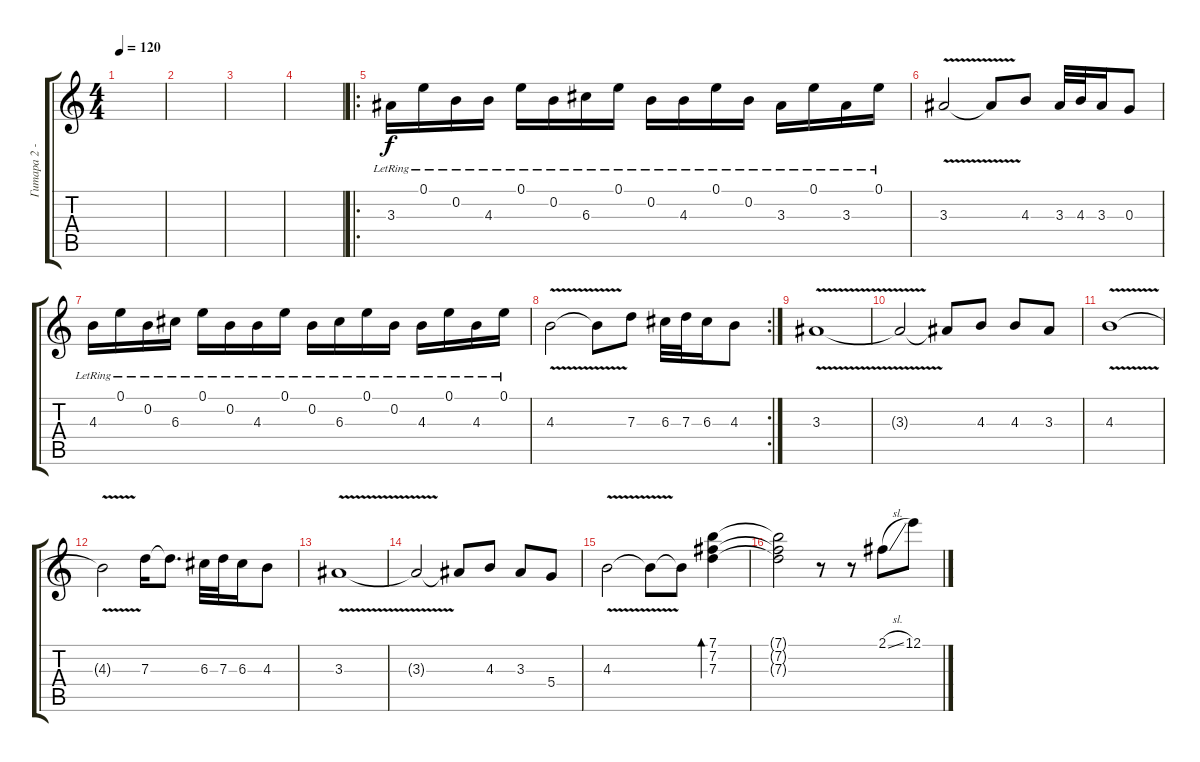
\track ("Гитара 2 - Соло" "Гитара 2 -") {instrument acousticguitarsteel}
\staff {score tabs}
\tuning (E4 B3 G3 D3 A2 E2) {hide}
\ts (4 4)
\tempo 120
\clef g2
\ks c
|
|
|
|
\ro
3.3{lr}.16 0.1{lr}.16 0.2{lr}.16 4.3{lr}.16 0.1{lr}.16 0.2{lr}.16 6.3{lr}.16 0.1{lr}.16 0.2{lr}.16 4.3{lr}.16 0.1{lr}.16 0.2{lr}.16 3.3{lr}.16 0.1{lr}.16 3.3{lr}.16 0.1{lr}.16 |
3.3{v}.2 3.3{t}.8 4.3.8 3.3.32 4.3.32 3.3.16 0.3.8 |
4.3{lr}.16 0.1{lr}.16 0.2{lr}.16 6.3{lr}.16 0.1{lr}.16 0.2{lr}.16 4.3{lr}.16 0.1{lr}.16 0.2{lr}.16 6.3{lr}.16 0.1{lr}.16 0.2{lr}.16 4.3{lr}.16 0.1{lr}.16 4.3{lr}.16 0.1{lr}.16 |
\rc 2
4.3{v}.2 4.3{t}.8 7.3.8 6.3.32 7.3.32 6.3.16 4.3.8 |
3.3{v}.1 |
3.3{t}.2 3.3{t}.8 4.3.8 4.3.8 3.3.8 |
4.3{v}.1 |
4.3{t}.2 7.3.16 7.3{t}.8{d} 6.3.32 7.3.32 6.3.16 4.3.8 |
3.3{v}.1 |
3.3{t}.2 3.3{t}.8 4.3.8 3.3.8 5.4.8 |
4.3{v}.2 4.3{t}.8 4.3{t}.8 (7.1 7.2 7.3).4{bd 120} |
(7.1{t} 7.2{t} 7.3{t}).2 r.8 r.8 2.1{sl}.8 12.1.8
